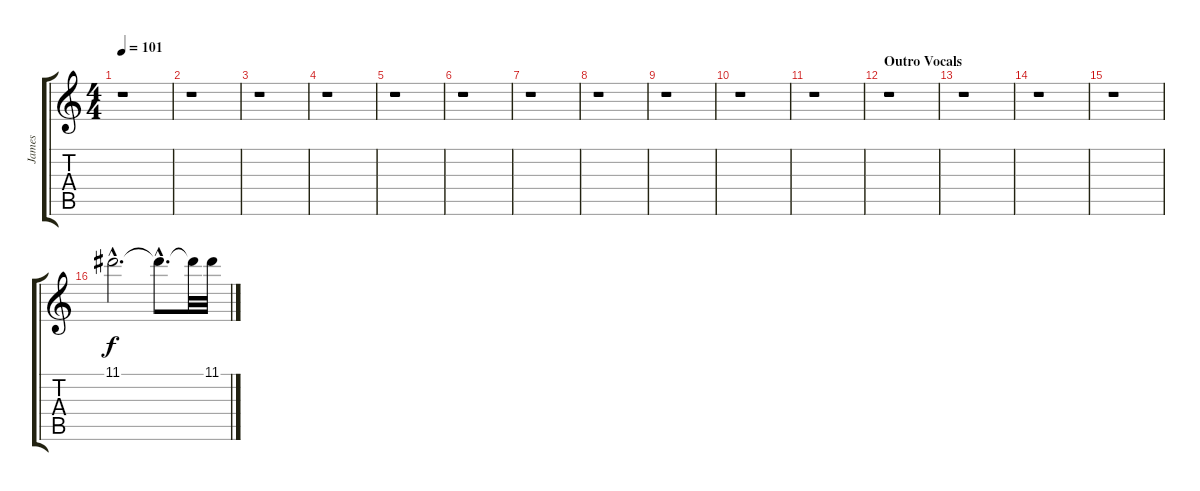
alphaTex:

\track ("James" "James") {instrument electricguitarmuted}
\staff {score tabs}
\tuning (E4 B3 G3 D3 A2 E2) {hide}
\ts (4 4)
\tempo 101
\clef g2
\ks c
r.1{dy f} |
r.1 |
r.1 |
r.1 |
r.1 |
r.1 |
r.1 |
r.1 |
r.1 |
r.1 |
r.1 |
\section ("" "Outro Vocals")
r.1 |
r.1 |
r.1 |
r.1 |
11.1{hac}.2{d} 11.1{hac t}.8{d} 11.1{t}.32 11.1.32
